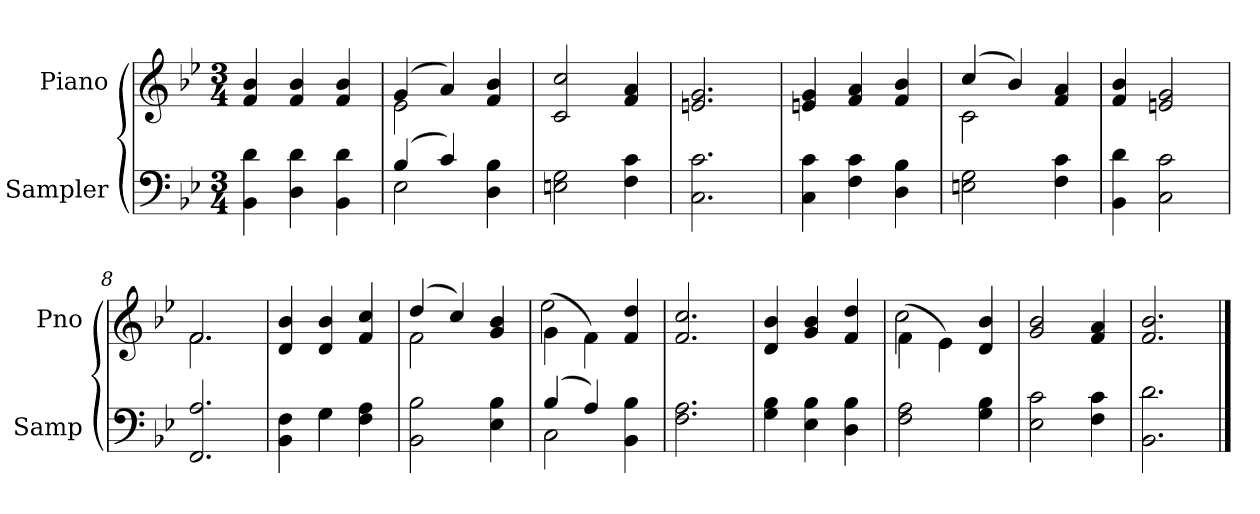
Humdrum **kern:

**kern	**kern
*part2	*part1
*staff2	*staff1
*I"Sampler	*I"Piano
*I'Samp	*I'Pno
*clefF4	*clefG2
*k[b-e-]	*k[b-e-]
*B-:	*B-:
*M3/4	*M3/4
=1	=1
4BB- 4d	4f 4b-
4D 4d	4f 4b-
4BB- 4d	4f 4b-
=2	=2
*^	*^
(4B-/	2E-	(4g/	2e-
4c/)	.	4a/)	.
4D 4B-	4ryy	4f 4b-	4ryy
*v	*v	*	*
*	*v	*v
=3	=3
2En 2G	2c 2cc
4F 4c	4f 4a
=4	=4
2.C 2.c	2.en 2.g
=5	=5
4C 4c	4en 4g
4F 4c	4f 4a
4D 4B-	4f 4b-
=6	=6
*	*^
2En 2G	(4cc/	2c
.	4b-/)	.
4F 4c	4f 4a	4ryy
*	*v	*v
=7	=7
4BB- 4d	4f 4b-
2C 2c	2en 2g
=8	=8
*	*^
2.FF 2.A	2.f/	2.f
*	*v	*v
=9	=9
*^	*
4BB- 4F	4ryy	4d 4b-
4G\	4G	4d 4b-
4F 4A	4ryy	4f 4cc
*v	*v	*
=10	=10
*	*^
2BB- 2B-	(4dd/	2f
.	4cc/)	.
4E- 4B-	4g 4b-	4ryy
=11	=11	=11
*^	*	*
(4B-/	2C	(4g\	2ee-
4A/)	.	4f\)	.
4BB- 4B-	4ryy	4f 4dd	4ryy
*v	*v	*	*
*	*v	*v
=12	=12
2.F 2.A	2.f 2.cc
=13	=13
4G 4B-	4d 4b-
4E- 4B-	4g 4b-
4D 4B-	4f 4dd
=14	=14
*	*^
2F 2A	(4f\	2cc
.	4e-\)	.
4G 4B-	4d 4b-	4ryy
*	*v	*v
=15	=15
2E- 2c	2g 2b-
4F 4c	4f 4a
=16	=16
2.BB- 2.d	2.f 2.b-
==	==
*-	*-
